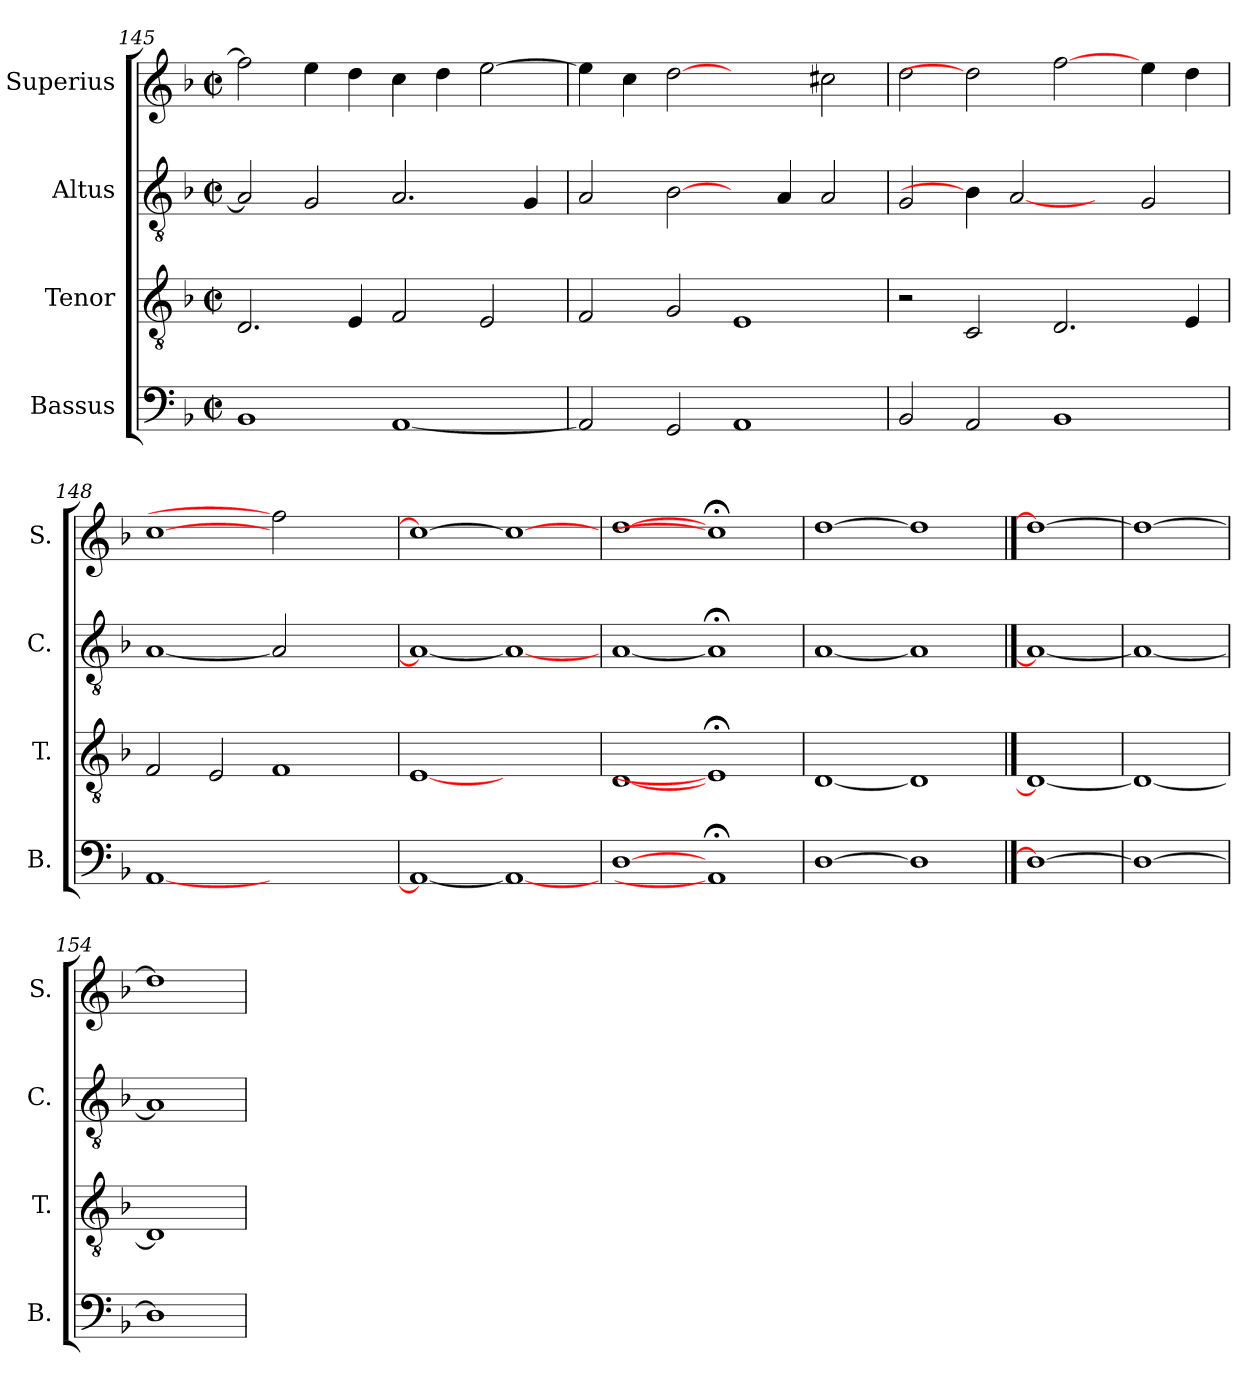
**kern	**kern	**kern	**kern
*part4	*part3	*part2	*part1
*staff4	*staff3	*staff2	*staff1
*I"Bassus	*I"Tenor	*I"Altus	*I"Superius
*I'B.	*I'T.	*I'C.	*I'S.
*clefF4	*clefGv2	*clefGv2	*clefG2
*	*ITrd7c12	*ITrd7c12	*
*k[b-]	*k[b-]	*k[b-]	*k[b-]
*F:	*F:	*F:	*F:
*M2/2	*M2/2	*M2/2	*M2/2
*met(c|)	*met(c|)	*met(c|)	*met(c|)
=145	=145	=145	=145
1BB-i	2.DDi/	2AAi/]	2ffi\]
.	.	2GGi/	4eei\
.	4EEi/	.	4ddi\
[<1AAi	2FFi/	2.AAi/	4cci\
.	.	.	4ddi\
.	2EEi/	.	[>2eei\
.	.	4GGi/	.
=146	=146	=146	=146
2AAi/]	2FFi/	2AAi/	4eei\]
.	.	.	4cci\
2GGi/	2GGi/	[2BB-i\	[2ddi
1AAi	1EEi	4ryy	2ryy
.	.	4AAi/	.
.	.	2AAi/	2cc#Xi\
!!LO:LB:g=z
=147	=147	=147	=147
2BB-i/	2r	2GGi/	2ddi\
2AAi/	2CCi/	4BB-i\]	2ddi]
.	.	[2AAi	.
1BB-i	2.DDi/	.	[2ffi
.	.	4ryy	.
.	.	2GGi/	4eei\
.	4EEi/	.	4ddi\
=148	=148	=148	=148
[<1AAi	2FFi/	[<1AAi	[>1cci
.	2EEi/	.	.
1ryy	1FFi	2AAi]	2ffi]
.	.	2ryy	2ryy
=149	=149	=149	=149
1AAi_<	[1EEi	1AAi_<	1cci_>
1AAi_	1ryy	1AAi_	1cci_
=150	=150	=150	=150
[1Di	[1DDi	[1AAi	[1ddi
1AA;i]	1EE;i]	1AA;i]	1cc;i]
=151	=151	=151	=151
[1Di	[1DDi	[1AAi	[1ddi
1Di]	1DDi]	1AAi]	1ddi]
==152	==152	==152	==152
1Di_	1DDi_	1AAi_	1ddi_
=153	=153	=153	=153
1Di_	1DDi_	1AAi_	1ddi_
=154	=154	=154	=154
1Di]	1DDi]	1AAi]	1ddi]
=	=	=	=
*-	*-	*-	*-
